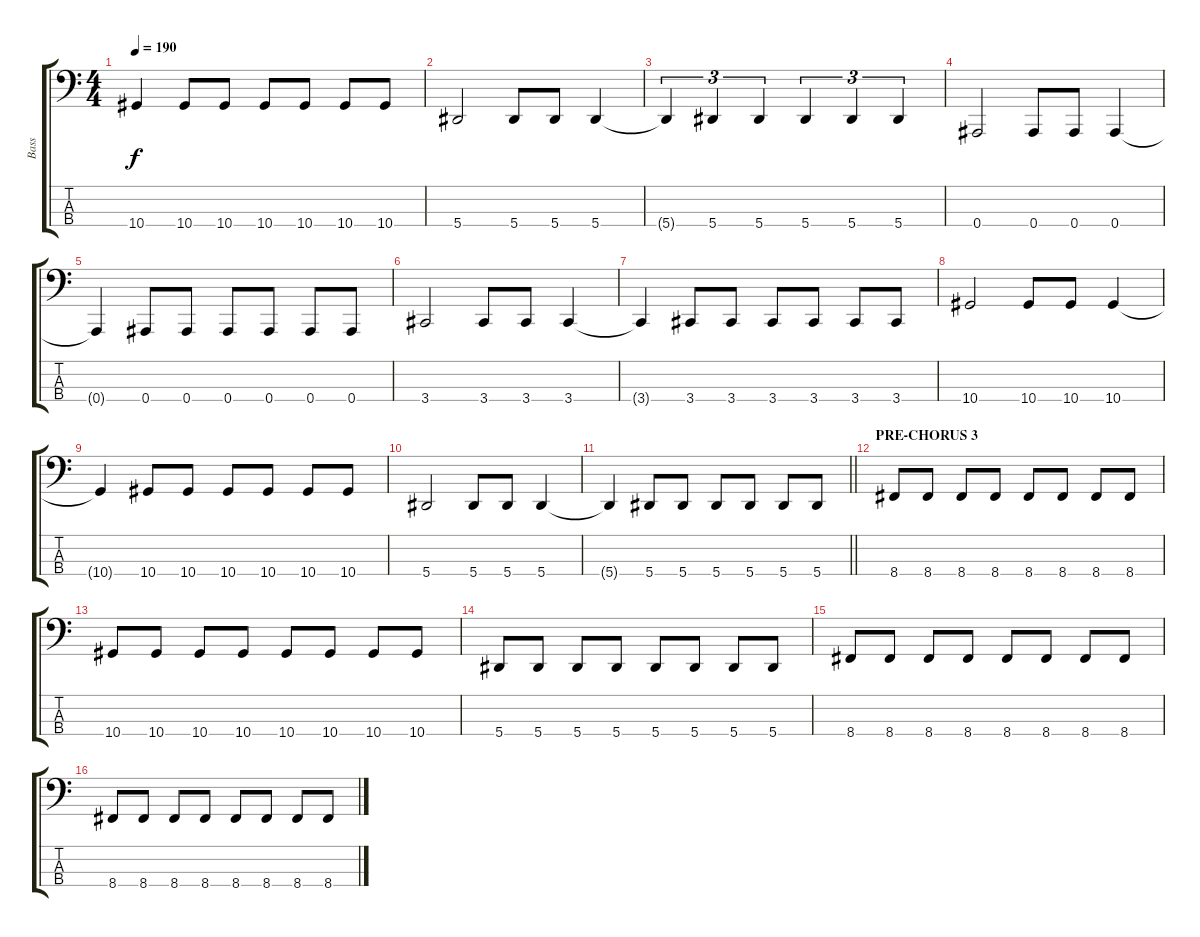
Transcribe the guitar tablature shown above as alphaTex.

\track ("Bass" "Bass") {instrument electricbassfinger}
\staff {score tabs}
\tuning (Eb2 Bb1 F1 Bb0) {hide}
\ts (4 4)
\tempo 190
\clef f4
\ks c
10.4{t}.4{dy f} 10.4.8 10.4.8 10.4.8 10.4.8 10.4.8 10.4.8 |
5.4.2 5.4.8 5.4.8 5.4.4 |
5.4{t}.4{tu (3 2)} 5.4.4{tu (3 2)} 5.4.4{tu (3 2)} 5.4.4{tu (3 2)} 5.4.4{tu (3 2)} 5.4.4{tu (3 2)} |
0.4.2 0.4.8 0.4.8 0.4.4 |
0.4{t}.4 0.4.8 0.4.8 0.4.8 0.4.8 0.4.8 0.4.8 |
3.4.2 3.4.8 3.4.8 3.4.4 |
3.4{t}.4 3.4.8 3.4.8 3.4.8 3.4.8 3.4.8 3.4.8 |
10.4.2 10.4.8 10.4.8 10.4.4 |
10.4{t}.4 10.4.8 10.4.8 10.4.8 10.4.8 10.4.8 10.4.8 |
5.4.2 5.4.8 5.4.8 5.4.4 |
\barLineRight lightlight
5.4{t}.4 5.4.8 5.4.8 5.4.8 5.4.8 5.4.8 5.4.8 |
\section ("" "PRE-CHORUS 3")
8.4.8 8.4.8 8.4.8 8.4.8 8.4.8 8.4.8 8.4.8 8.4.8 |
10.4.8 10.4.8 10.4.8 10.4.8 10.4.8 10.4.8 10.4.8 10.4.8 |
5.4.8 5.4.8 5.4.8 5.4.8 5.4.8 5.4.8 5.4.8 5.4.8 |
8.4.8 8.4.8 8.4.8 8.4.8 8.4.8 8.4.8 8.4.8 8.4.8 |
8.4.8 8.4.8 8.4.8 8.4.8 8.4.8 8.4.8 8.4.8 8.4.8
